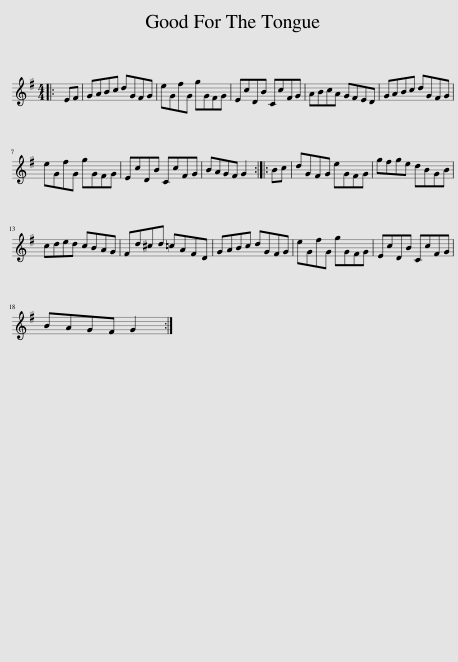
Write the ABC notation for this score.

X:1
L:1/8
M:4/4
I:linebreak $
K:G
V:1 treble
V:1
|: EF | GABc dGFG | eGfG gGFG | EcDB CcFG | ABcA GFED | %5
 GABc dGFG |$ eGfG gGFG | EcDB CcFG | BAGF G2 :: Bc | %10
 dGFG eGFG | gfge dBGB |$ cded cBAG | Fd^cd =cAFD | GABc dGFG | %15
 eGfG gGFG | EcDB CcFG |$ BAGF G2 :| %18
